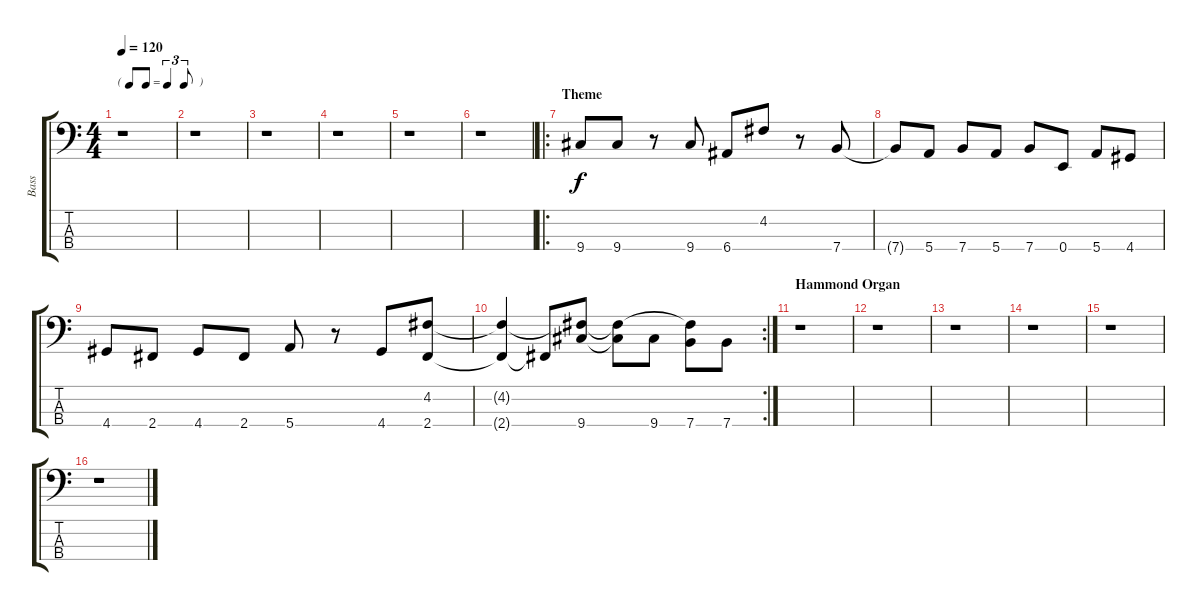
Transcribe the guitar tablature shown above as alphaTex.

\track ("Bass" "Bass") {instrument electricbassfinger}
\staff {score tabs}
\tuning (G2 D2 A1 E1) {hide}
\ts (4 4)
\tf triplet8th
\tempo 120
\clef f4
\ks c
r.1{dy f} |
r.1 |
r.1 |
r.1 |
r.1 |
r.1 |
\ro
\section ("" "Theme")
9.4.8 9.4.8 r.8 9.4.8 6.4.8 4.2.8 r.8 7.4.8 |
7.4{t}.8 5.4.8 7.4.8 5.4.8 7.4.8 0.4.8 5.4.8 4.4.8 |
4.4.8 2.4.8 4.4.8 2.4.8 5.4.8 r.8 4.4.8 (4.2 2.4).8 |
\rc 2
(4.2{t} 2.4{t}).4 2.4{t}.8 (4.2{t} 9.4).8 (4.2{t} 9.4{t}).8 9.4.8 (4.2{t} 7.4).8 7.4.8 |
\section ("" "Hammond Organ")
r.1 |
r.1 |
r.1 |
r.1 |
r.1 |
r.1
